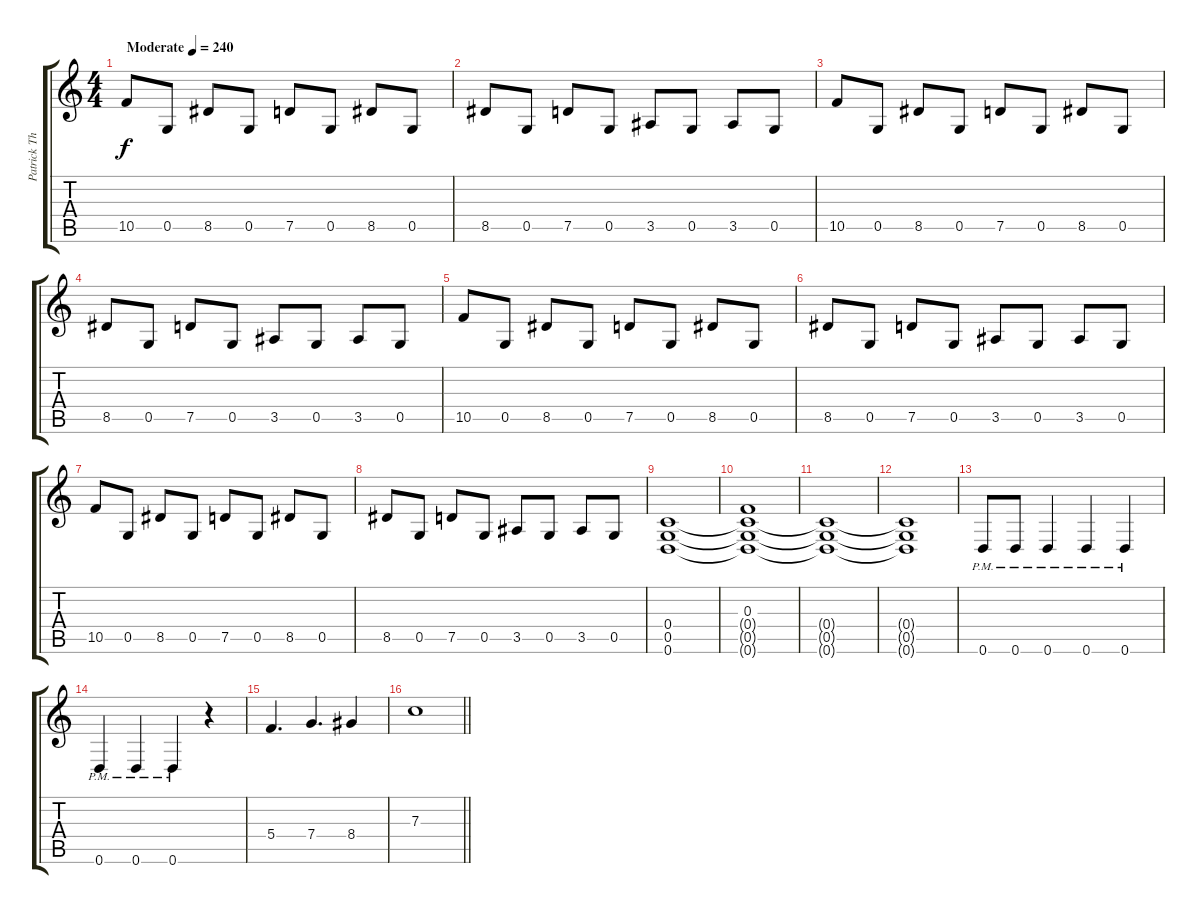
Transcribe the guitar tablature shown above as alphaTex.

\track ("Patrick Thompson - Lead Guitar" "Patrick Th") {instrument overdrivenguitar}
\staff {score tabs}
\tuning (D4 A3 F3 C3 G2 D2) {hide}
\ts (4 4)
\tempo (240 "Moderate")
\clef g2
\ks c
10.5.8{dy f instrument overdrivenguitar} 0.5.8 8.5.8 0.5.8 7.5.8 0.5.8 8.5.8 0.5.8 |
8.5.8 0.5.8 7.5.8 0.5.8 3.5.8 0.5.8 3.5.8 0.5.8 |
10.5.8 0.5.8 8.5.8 0.5.8 7.5.8 0.5.8 8.5.8 0.5.8 |
8.5.8 0.5.8 7.5.8 0.5.8 3.5.8 0.5.8 3.5.8 0.5.8 |
10.5.8 0.5.8 8.5.8 0.5.8 7.5.8 0.5.8 8.5.8 0.5.8 |
8.5.8 0.5.8 7.5.8 0.5.8 3.5.8 0.5.8 3.5.8 0.5.8 |
10.5.8 0.5.8 8.5.8 0.5.8 7.5.8 0.5.8 8.5.8 0.5.8 |
8.5.8 0.5.8 7.5.8 0.5.8 3.5.8 0.5.8 3.5.8 0.5.8 |
(0.4 0.5 0.6).1 |
(0.3 0.4{t} 0.5{t} 0.6{t}).1 |
(0.4{t} 0.5{t} 0.6{t}).1 |
(0.4{t} 0.5{t} 0.6{t}).1 |
0.6{pm}.8 0.6{pm}.8 0.6{pm}.4 0.6{pm}.4 0.6{pm}.4 |
0.6{pm}.4 0.6{pm}.4 0.6{pm}.4 r.4 |
5.4.4{d} 7.4.4{d} 8.4.4 |
\barLineRight lightlight
7.3.1
